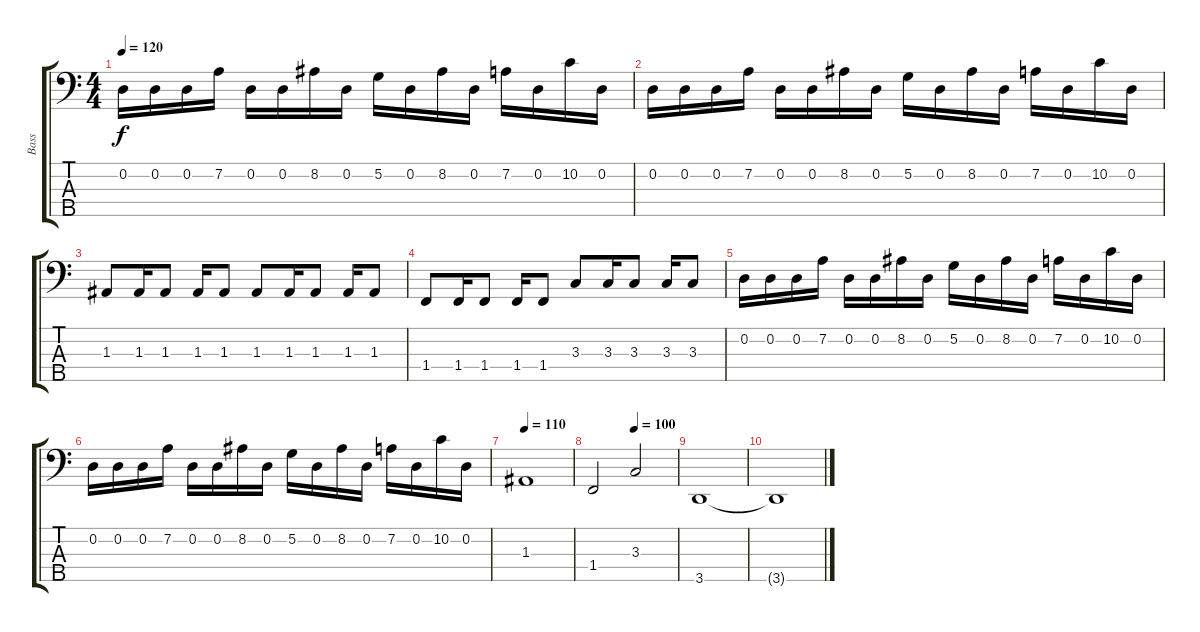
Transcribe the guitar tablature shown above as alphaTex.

\track ("Bass" "Bass") {instrument electricbassfinger}
\staff {score tabs}
\tuning (G2 D2 A1 E1 B0) {hide}
\ts (4 4)
\tempo 120
\clef f4
\ks c
0.2.16{dy f} 0.2.16 0.2.16 7.2.16 0.2.16 0.2.16 8.2.16 0.2.16 5.2.16 0.2.16 8.2.16 0.2.16 7.2.16 0.2.16 10.2.16 0.2.16 |
0.2.16 0.2.16 0.2.16 7.2.16 0.2.16 0.2.16 8.2.16 0.2.16 5.2.16 0.2.16 8.2.16 0.2.16 7.2.16 0.2.16 10.2.16 0.2.16 |
1.3.8 1.3.16 1.3.8 1.3.16 1.3.8 1.3.8 1.3.16 1.3.8 1.3.16 1.3.8 |
1.4.8 1.4.16 1.4.8 1.4.16 1.4.8 3.3.8 3.3.16 3.3.8 3.3.16 3.3.8 |
0.2.16 0.2.16 0.2.16 7.2.16 0.2.16 0.2.16 8.2.16 0.2.16 5.2.16 0.2.16 8.2.16 0.2.16 7.2.16 0.2.16 10.2.16 0.2.16 |
0.2.16 0.2.16 0.2.16 7.2.16 0.2.16 0.2.16 8.2.16 0.2.16 5.2.16 0.2.16 8.2.16 0.2.16 7.2.16 0.2.16 10.2.16 0.2.16 |
\tempo 110
1.3.1 |
\tempo (100 0.5)
1.4.2 3.3.2 |
3.5.1 |
3.5{t}.1
